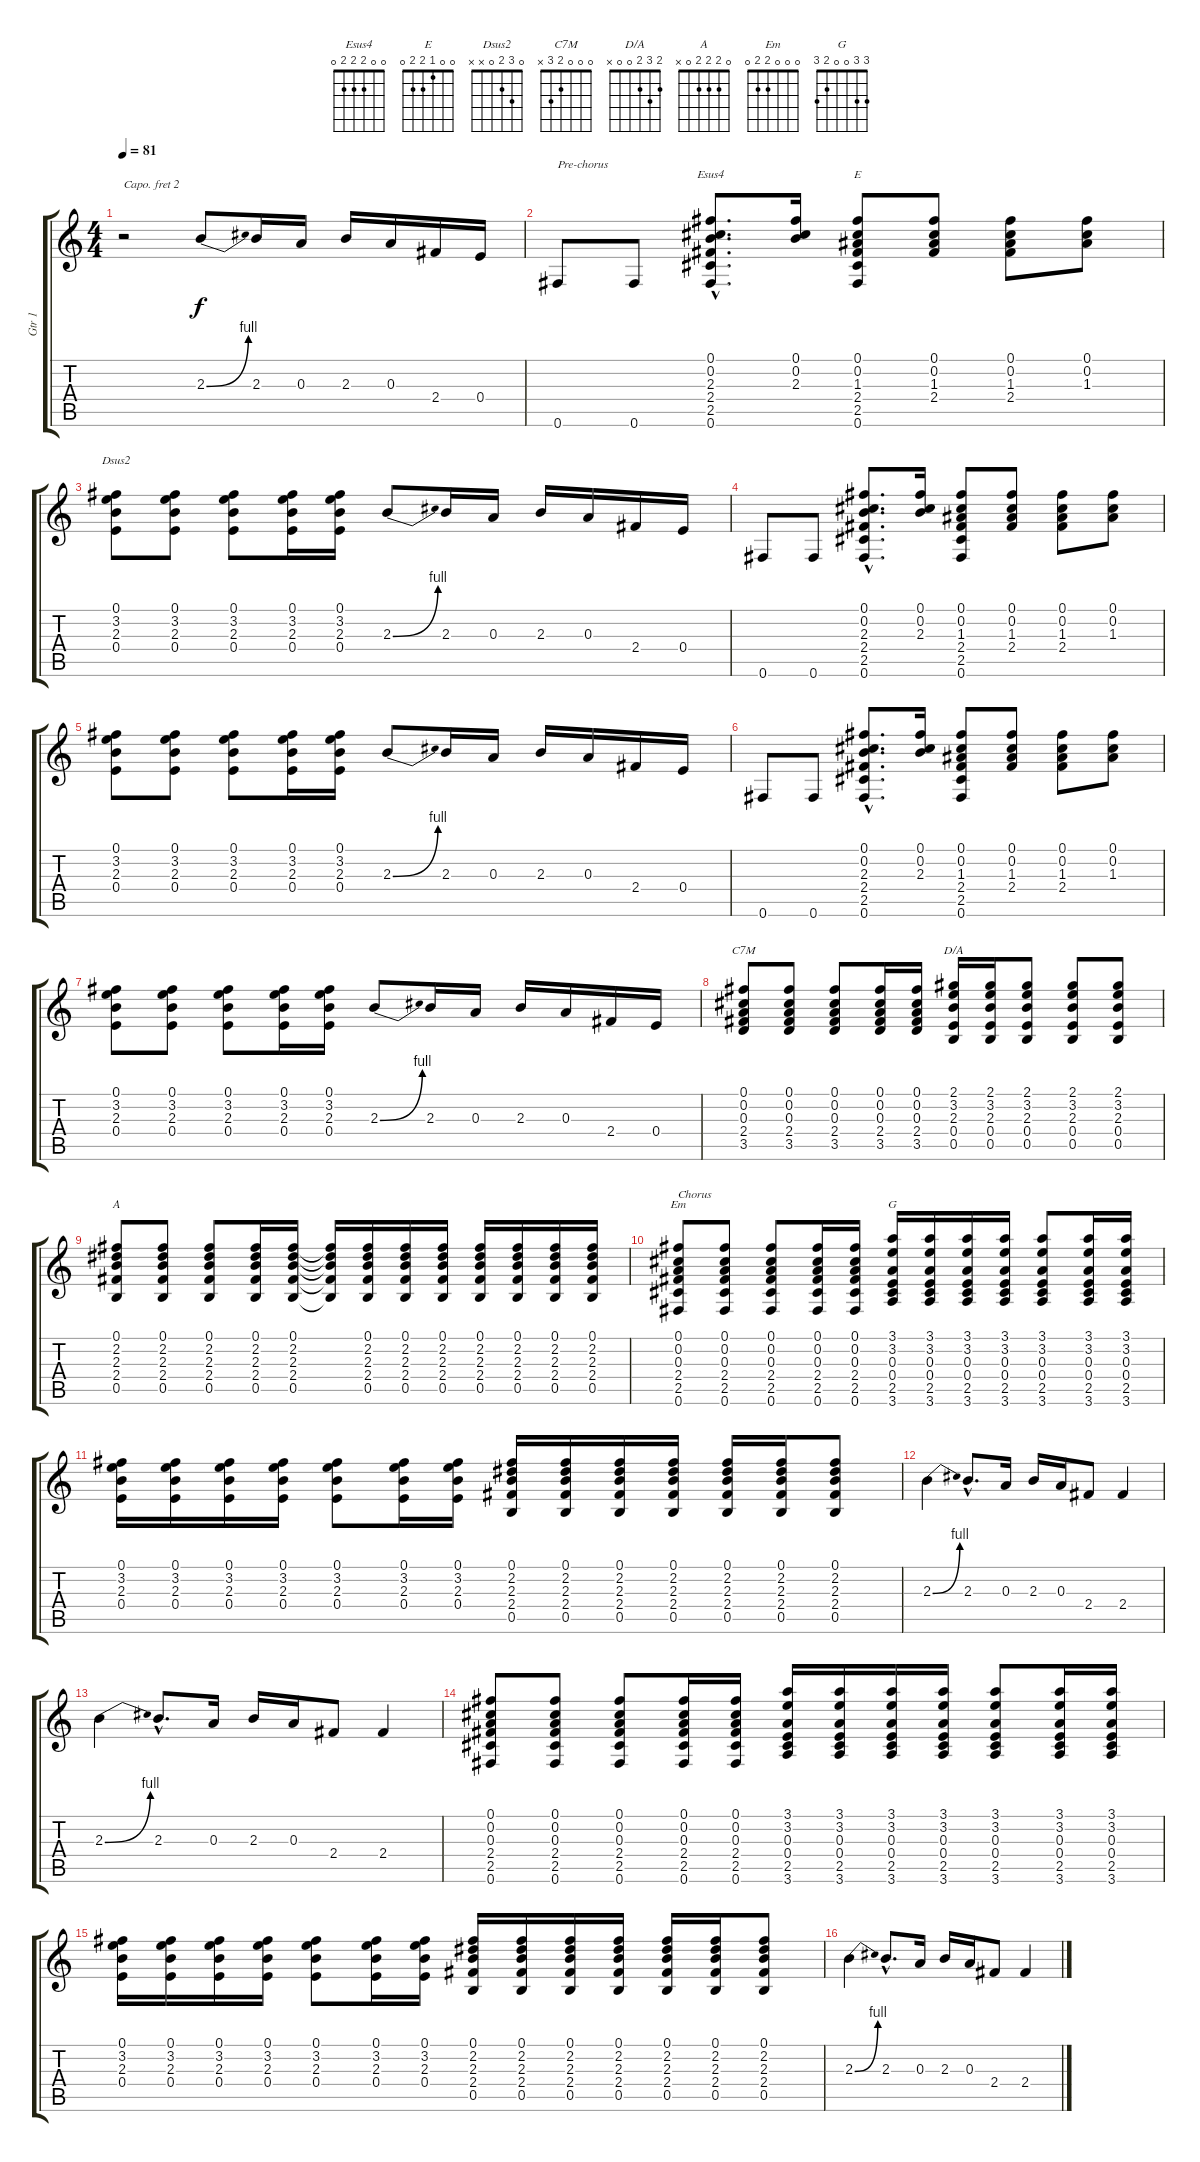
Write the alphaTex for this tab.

\track ("Gtr 1" "Gtr 1") {instrument overdrivenguitar}
\staff {score tabs}
\capo 2
\tuning (E4 B3 G3 D3 A2 E2) {hide}
\chord ("Esus4" 0 0 2 2 2 0)
\chord ("E" 0 0 1 2 2 0)
\chord ("Dsus2" 0 3 2 0 x x)
\chord ("C7M" 0 0 0 2 3 x)
\chord ("D/A" 2 3 2 0 0 x)
\chord ("A" 0 2 2 2 0 x)
\chord ("Em" 0 0 0 2 2 0)
\chord ("G" 3 3 0 0 2 3)
\ts (4 4)
\tempo 81
\clef g2
\ks c
r.2{dy f} 2.3{be (bend 0 0 60 4)}.8 2.3.16 0.3.16 2.3.16 0.3.16 2.4.16 0.4.16 |
0.6.8{txt "Pre-chorus"} 0.6.8 (0.1{hac} 0.2{hac} 2.3{hac} 2.4{hac} 2.5{hac} 0.6{hac}).8{d ch "Esus4"} (0.1 0.2 2.3).16 (0.1 0.2 1.3 2.4 2.5 0.6).8{ch "E"} (0.1 0.2 1.3 2.4).8 (0.1 0.2 1.3 2.4).8 (0.1 0.2 1.3).8 |
(0.1 3.2 2.3 0.4).8{ch "Dsus2"} (0.1 3.2 2.3 0.4).8 (0.1 3.2 2.3 0.4).8 (0.1 3.2 2.3 0.4).16 (0.1 3.2 2.3 0.4).16 2.3{be (bend 0 0 60 4)}.8 2.3.16 0.3.16 2.3.16 0.3.16 2.4.16 0.4.16 |
0.6.8 0.6.8 (0.1{hac} 0.2{hac} 2.3{hac} 2.4{hac} 2.5{hac} 0.6{hac}).8{d} (0.1 0.2 2.3).16 (0.1 0.2 1.3 2.4 2.5 0.6).8 (0.1 0.2 1.3 2.4).8 (0.1 0.2 1.3 2.4).8 (0.1 0.2 1.3).8 |
(0.1 3.2 2.3 0.4).8 (0.1 3.2 2.3 0.4).8 (0.1 3.2 2.3 0.4).8 (0.1 3.2 2.3 0.4).16 (0.1 3.2 2.3 0.4).16 2.3{be (bend 0 0 60 4)}.8 2.3.16 0.3.16 2.3.16 0.3.16 2.4.16 0.4.16 |
0.6.8 0.6.8 (0.1{hac} 0.2{hac} 2.3{hac} 2.4{hac} 2.5{hac} 0.6{hac}).8{d} (0.1 0.2 2.3).16 (0.1 0.2 1.3 2.4 2.5 0.6).8 (0.1 0.2 1.3 2.4).8 (0.1 0.2 1.3 2.4).8 (0.1 0.2 1.3).8 |
(0.1 3.2 2.3 0.4).8 (0.1 3.2 2.3 0.4).8 (0.1 3.2 2.3 0.4).8 (0.1 3.2 2.3 0.4).16 (0.1 3.2 2.3 0.4).16 2.3{be (bend 0 0 60 4)}.8 2.3.16 0.3.16 2.3.16 0.3.16 2.4.16 0.4.16 |
(0.1 0.2 0.3 2.4 3.5).8{ch "C7M"} (0.1 0.2 0.3 2.4 3.5).8 (0.1 0.2 0.3 2.4 3.5).8 (0.1 0.2 0.3 2.4 3.5).16 (0.1 0.2 0.3 2.4 3.5).16 (2.1 3.2 2.3 0.4 0.5).16{ch "D/A"} (2.1 3.2 2.3 0.4 0.5).16 (2.1 3.2 2.3 0.4 0.5).8 (2.1 3.2 2.3 0.4 0.5).8 (2.1 3.2 2.3 0.4 0.5).8 |
(0.1 2.2 2.3 2.4 0.5).8{ch "A"} (0.1 2.2 2.3 2.4 0.5).8 (0.1 2.2 2.3 2.4 0.5).8 (0.1 2.2 2.3 2.4 0.5).16 (0.1 2.2 2.3 2.4 0.5).16 (0.1{t} 2.2{t} 2.3{t} 2.4{t} 0.5{t}).16 (0.1 2.2 2.3 2.4 0.5).16 (0.1 2.2 2.3 2.4 0.5).16 (0.1 2.2 2.3 2.4 0.5).16 (0.1 2.2 2.3 2.4 0.5).16 (0.1 2.2 2.3 2.4 0.5).16 (0.1 2.2 2.3 2.4 0.5).16 (0.1 2.2 2.3 2.4 0.5).16 |
(0.1 0.2 0.3 2.4 2.5 0.6).8{ch "Em" txt "Chorus"} (0.1 0.2 0.3 2.4 2.5 0.6).8 (0.1 0.2 0.3 2.4 2.5 0.6).8 (0.1 0.2 0.3 2.4 2.5 0.6).16 (0.1 0.2 0.3 2.4 2.5 0.6).16 (3.1 3.2 0.3 0.4 2.5 3.6).16{ch "G"} (3.1 3.2 0.3 0.4 2.5 3.6).16 (3.1 3.2 0.3 0.4 2.5 3.6).16 (3.1 3.2 0.3 0.4 2.5 3.6).16 (3.1 3.2 0.3 0.4 2.5 3.6).8 (3.1 3.2 0.3 0.4 2.5 3.6).16 (3.1 3.2 0.3 0.4 2.5 3.6).16 |
(0.1 3.2 2.3 0.4).16 (0.1 3.2 2.3 0.4).16 (0.1 3.2 2.3 0.4).16 (0.1 3.2 2.3 0.4).16 (0.1 3.2 2.3 0.4).8 (0.1 3.2 2.3 0.4).16 (0.1 3.2 2.3 0.4).16 (0.1 2.2 2.3 2.4 0.5).16 (0.1 2.2 2.3 2.4 0.5).16 (0.1 2.2 2.3 2.4 0.5).16 (0.1 2.2 2.3 2.4 0.5).16 (0.1 2.2 2.3 2.4 0.5).16 (0.1 2.2 2.3 2.4 0.5).16 (0.1 2.2 2.3 2.4 0.5).8 |
2.3{be (bend 0 0 60 4)}.4 2.3{hac}.8{d} 0.3.16 2.3.16 0.3.16 2.4.8 2.4.4 |
2.3{be (bend 0 0 60 4)}.4 2.3{hac}.8{d} 0.3.16 2.3.16 0.3.16 2.4.8 2.4.4 |
(0.1 0.2 0.3 2.4 2.5 0.6).8 (0.1 0.2 0.3 2.4 2.5 0.6).8 (0.1 0.2 0.3 2.4 2.5 0.6).8 (0.1 0.2 0.3 2.4 2.5 0.6).16 (0.1 0.2 0.3 2.4 2.5 0.6).16 (3.1 3.2 0.3 0.4 2.5 3.6).16 (3.1 3.2 0.3 0.4 2.5 3.6).16 (3.1 3.2 0.3 0.4 2.5 3.6).16 (3.1 3.2 0.3 0.4 2.5 3.6).16 (3.1 3.2 0.3 0.4 2.5 3.6).8 (3.1 3.2 0.3 0.4 2.5 3.6).16 (3.1 3.2 0.3 0.4 2.5 3.6).16 |
(0.1 3.2 2.3 0.4).16 (0.1 3.2 2.3 0.4).16 (0.1 3.2 2.3 0.4).16 (0.1 3.2 2.3 0.4).16 (0.1 3.2 2.3 0.4).8 (0.1 3.2 2.3 0.4).16 (0.1 3.2 2.3 0.4).16 (0.1 2.2 2.3 2.4 0.5).16 (0.1 2.2 2.3 2.4 0.5).16 (0.1 2.2 2.3 2.4 0.5).16 (0.1 2.2 2.3 2.4 0.5).16 (0.1 2.2 2.3 2.4 0.5).16 (0.1 2.2 2.3 2.4 0.5).16 (0.1 2.2 2.3 2.4 0.5).8 |
2.3{be (bend 0 0 60 4)}.4 2.3{hac}.8{d} 0.3.16 2.3.16 0.3.16 2.4.8 2.4.4
